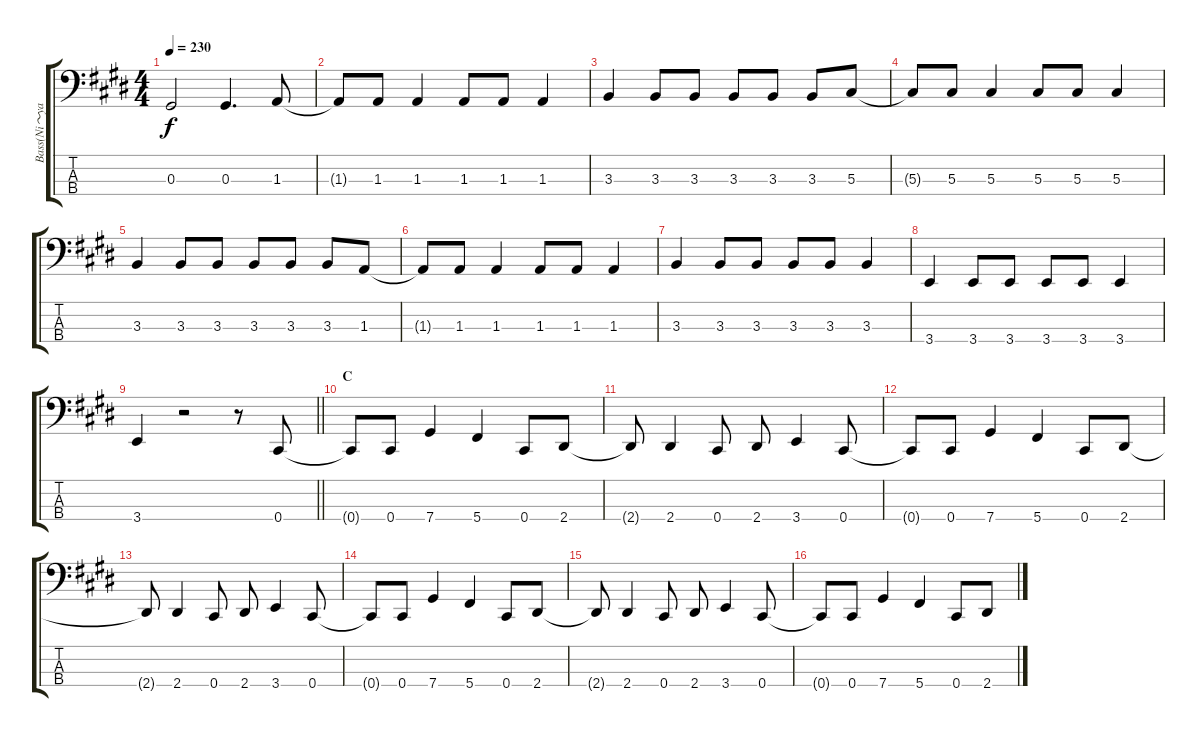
\track ("Bass(Ni～ya)" "Bass(Ni～ya") {instrument electricbassfinger}
\staff {score tabs}
\tuning (Gb2 Db2 Ab1 Db1) {hide}
\ts (4 4)
\tempo 230
\clef f4
\ks e
0.3.2{dy f} 0.3.4{d} 1.3.8 |
1.3{t}.8 1.3.8 1.3.4 1.3.8 1.3.8 1.3.4 |
3.3.4 3.3.8 3.3.8 3.3.8 3.3.8 3.3.8 5.3.8 |
5.3{t}.8 5.3.8 5.3.4 5.3.8 5.3.8 5.3.4 |
3.3.4 3.3.8 3.3.8 3.3.8 3.3.8 3.3.8 1.3.8 |
1.3{t}.8 1.3.8 1.3.4 1.3.8 1.3.8 1.3.4 |
3.3.4 3.3.8 3.3.8 3.3.8 3.3.8 3.3.4 |
3.4.4 3.4.8 3.4.8 3.4.8 3.4.8 3.4.4 |
\barLineRight lightlight
3.4.4 r.2 r.8 0.4.8 |
\section ("" "C")
0.4{t}.8 0.4.8 7.4.4 5.4.4 0.4.8 2.4.8 |
2.4{t}.8 2.4.4 0.4.8 2.4.8 3.4.4 0.4.8 |
0.4{t}.8 0.4.8 7.4.4 5.4.4 0.4.8 2.4.8 |
2.4{t}.8 2.4.4 0.4.8 2.4.8 3.4.4 0.4.8 |
0.4{t}.8 0.4.8 7.4.4 5.4.4 0.4.8 2.4.8 |
2.4{t}.8 2.4.4 0.4.8 2.4.8 3.4.4 0.4.8 |
0.4{t}.8 0.4.8 7.4.4 5.4.4 0.4.8 2.4.8
